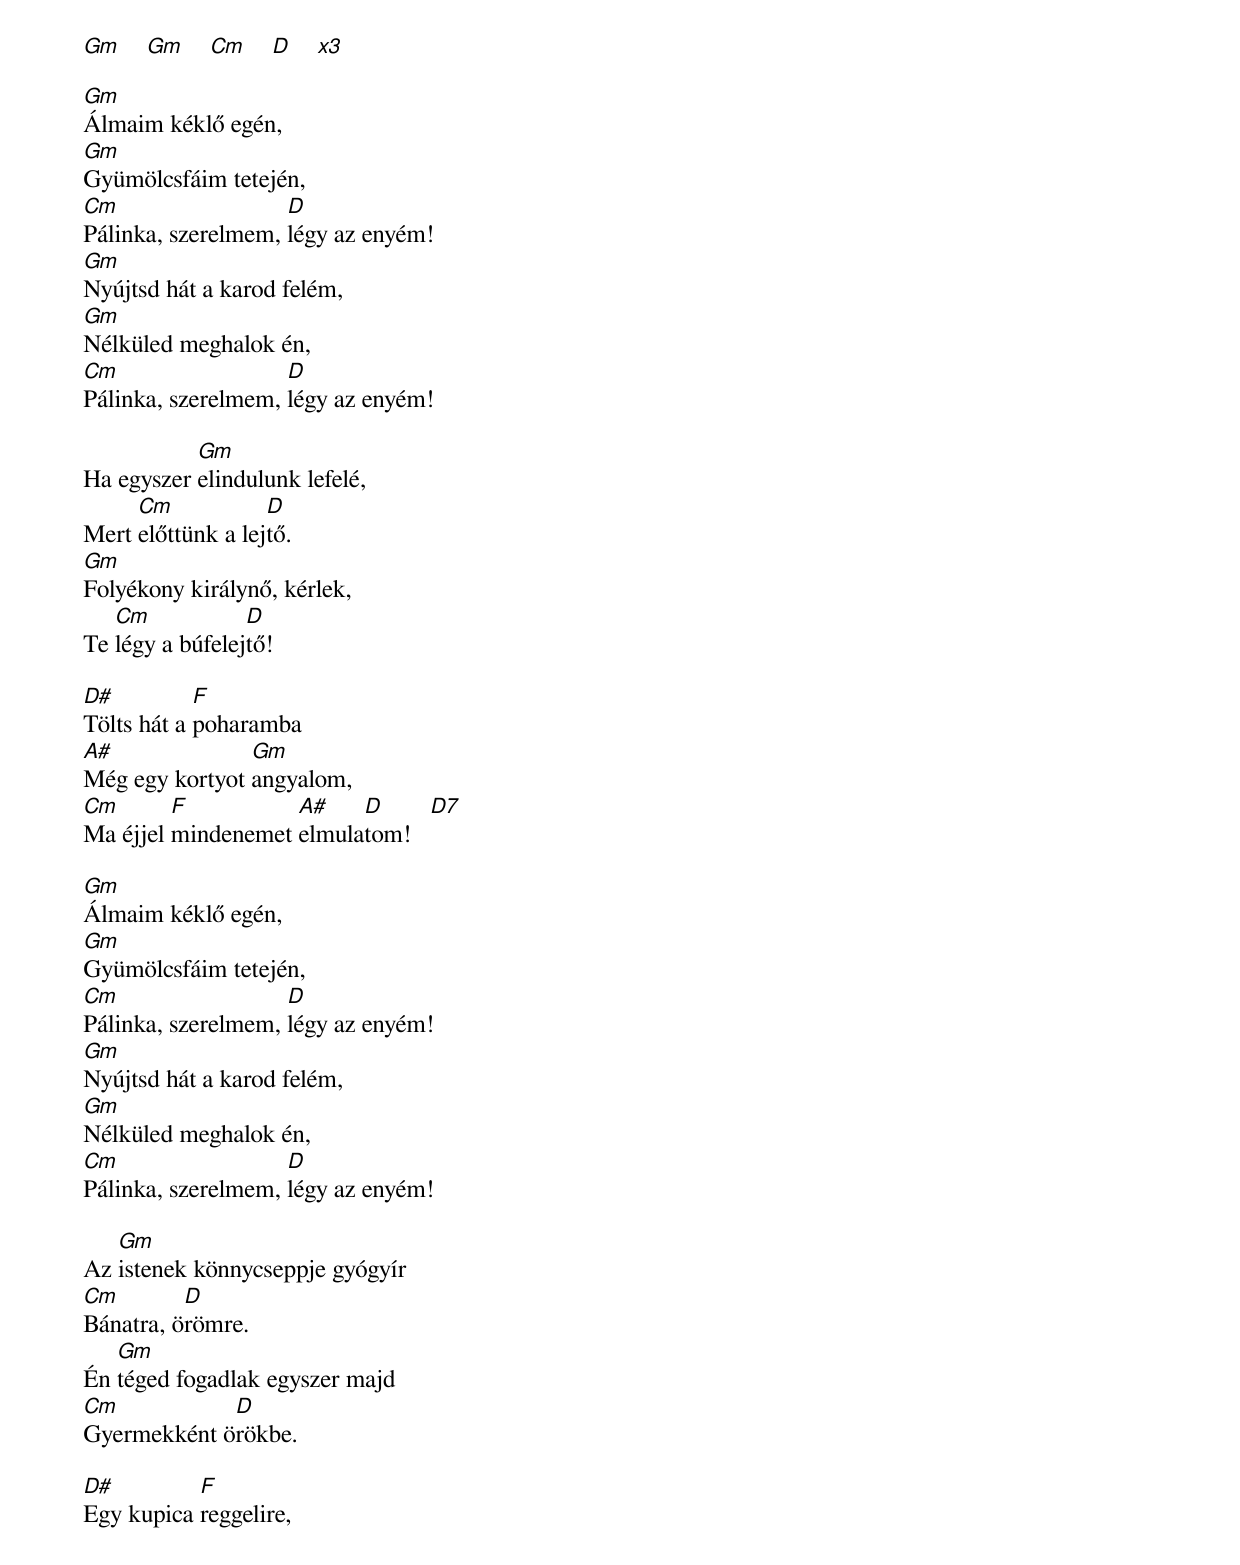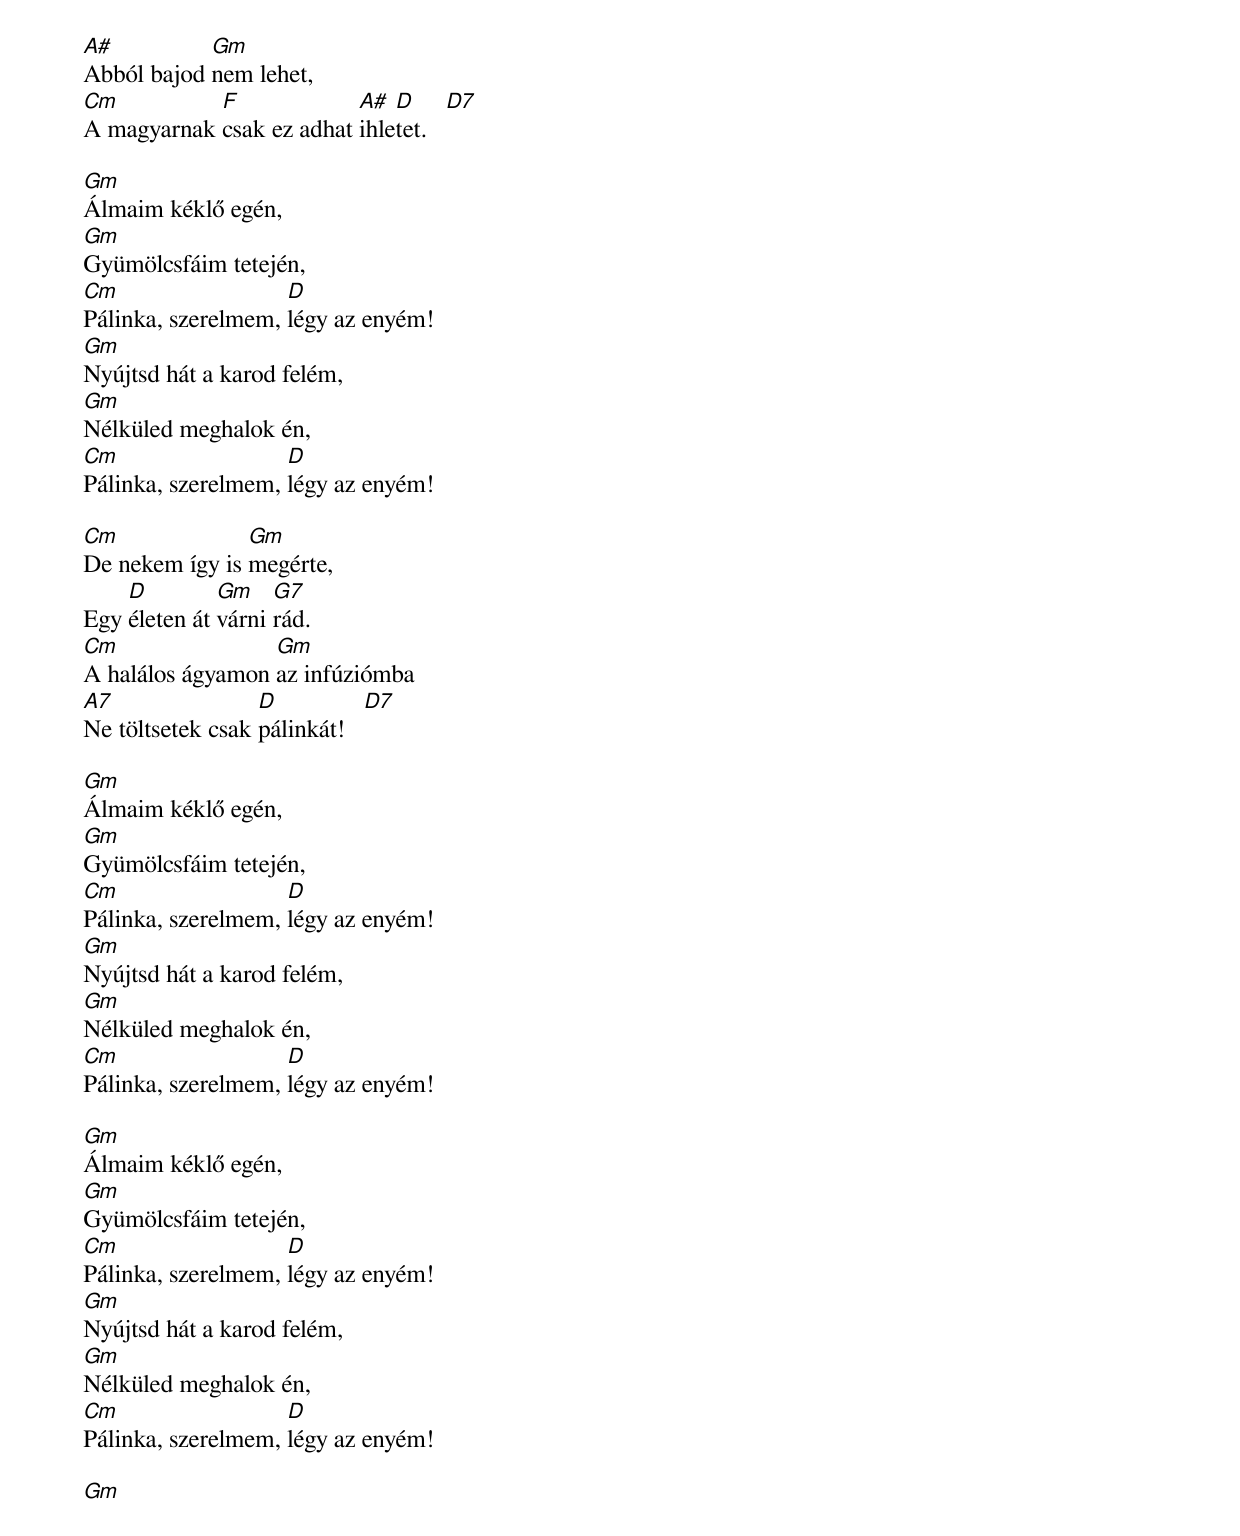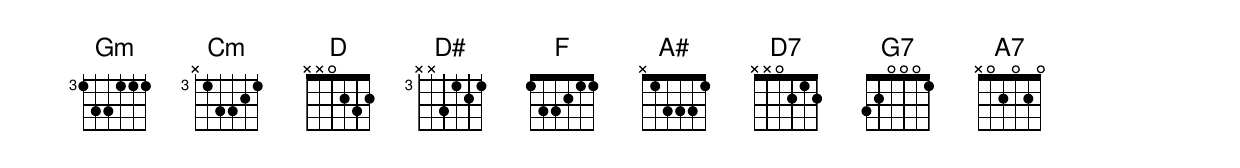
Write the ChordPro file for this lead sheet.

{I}
[Gm]    [Gm]    [Cm]    [D]    [x3]

{C}
[Gm]Álmaim kéklő egén,
[Gm]Gyümölcsfáim tetején,
[Cm]Pálinka, szerelmem, [D]légy az enyém!
[Gm]Nyújtsd hát a karod felém,
[Gm]Nélküled meghalok én,
[Cm]Pálinka, szerelmem, [D]légy az enyém!

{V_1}
Ha egyszer [Gm]elindulunk lefelé,
Mert [Cm]előttünk a lej[D]tő.
[Gm]Folyékony királynő, kérlek,
Te [Cm]légy a búfelej[D]tő!

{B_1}
[D#]Tölts hát a [F]poharamba
[A#]Még egy kortyot [Gm]angyalom,
[Cm]Ma éjjel [F]mindenemet [A#]elmula[D]tom!   [D7]

{C}
[Gm]Álmaim kéklő egén,
[Gm]Gyümölcsfáim tetején,
[Cm]Pálinka, szerelmem, [D]légy az enyém!
[Gm]Nyújtsd hát a karod felém,
[Gm]Nélküled meghalok én,
[Cm]Pálinka, szerelmem, [D]légy az enyém!

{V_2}
Az [Gm]istenek könnycseppje gyógyír
[Cm]Bánatra, ö[D]römre.
Én [Gm]téged fogadlak egyszer majd
[Cm]Gyermekként ö[D]rökbe.

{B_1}
[D#]Egy kupica [F]reggelire,
[A#]Abból bajod [Gm]nem lehet,
[Cm]A magyarnak [F]csak ez adhat [A#]ihle[D]tet.   [D7]

{C}
[Gm]Álmaim kéklő egén,
[Gm]Gyümölcsfáim tetején,
[Cm]Pálinka, szerelmem, [D]légy az enyém!
[Gm]Nyújtsd hát a karod felém,
[Gm]Nélküled meghalok én,
[Cm]Pálinka, szerelmem, [D]légy az enyém!

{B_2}
[Cm]De nekem így is [Gm]megérte,
Egy [D]életen át [Gm]várni [G7]rád.
[Cm]A halálos ágyamon [Gm]az infúziómba
[A7]Ne töltsetek csak [D]pálinkát!   [D7]

{C}
[Gm]Álmaim kéklő egén,
[Gm]Gyümölcsfáim tetején,
[Cm]Pálinka, szerelmem, [D]légy az enyém!
[Gm]Nyújtsd hát a karod felém,
[Gm]Nélküled meghalok én,
[Cm]Pálinka, szerelmem, [D]légy az enyém!

{C}
[Gm]Álmaim kéklő egén,
[Gm]Gyümölcsfáim tetején,
[Cm]Pálinka, szerelmem, [D]légy az enyém!
[Gm]Nyújtsd hát a karod felém,
[Gm]Nélküled meghalok én,
[Cm]Pálinka, szerelmem, [D]légy az enyém!

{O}
[Gm]
